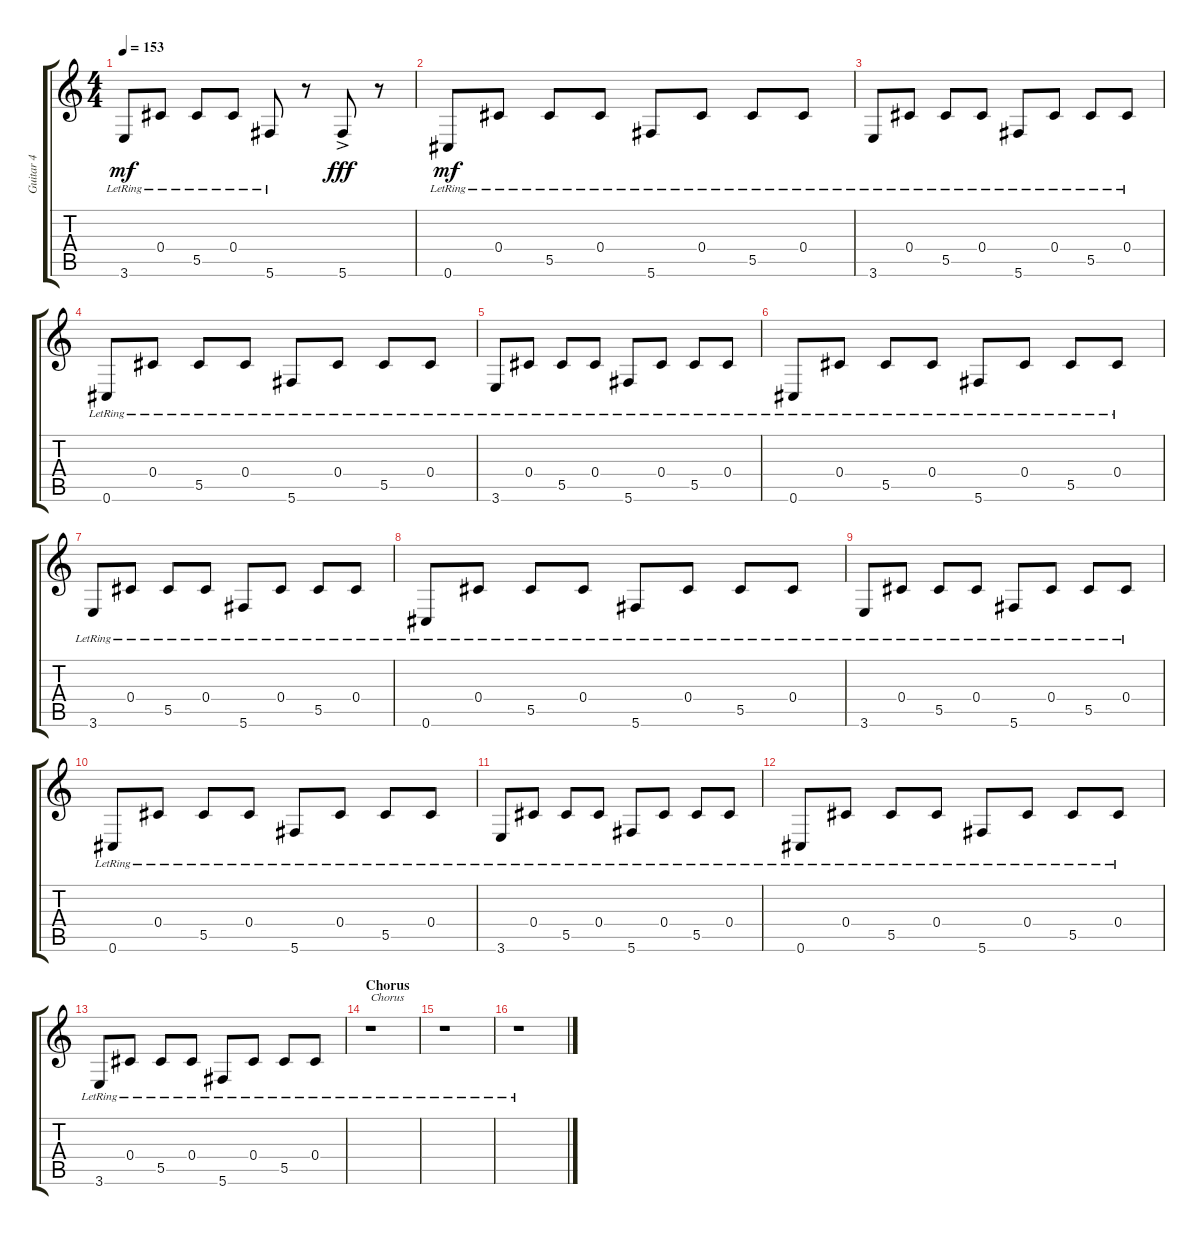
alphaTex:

\track ("Guitar 4" "Guitar 4") {instrument acousticguitarsteel}
\staff {score tabs}
\tuning (Eb4 Bb3 Gb3 Db3 Ab2 Db2) {hide}
\ts (4 4)
\tempo 153
\clef g2
\ks c
3.6{lr}.8{dy mf} 0.4{lr}.8 5.5{lr}.8 0.4{lr}.8 5.6{lr}.8 r.8 5.6{ac}.8{dy fff} r.8 |
0.6{lr}.8{dy mf} 0.4{lr}.8 5.5{lr}.8 0.4{lr}.8 5.6{lr}.8 0.4{lr}.8 5.5{lr}.8 0.4{lr}.8 |
3.6{lr}.8 0.4{lr}.8 5.5{lr}.8 0.4{lr}.8 5.6{lr}.8 0.4{lr}.8 5.5{lr}.8 0.4{lr}.8 |
0.6{lr}.8 0.4{lr}.8 5.5{lr}.8 0.4{lr}.8 5.6{lr}.8 0.4{lr}.8 5.5{lr}.8 0.4{lr}.8 |
3.6{lr}.8 0.4{lr}.8 5.5{lr}.8 0.4{lr}.8 5.6{lr}.8 0.4{lr}.8 5.5{lr}.8 0.4{lr}.8 |
0.6{lr}.8 0.4{lr}.8 5.5{lr}.8 0.4{lr}.8 5.6{lr}.8 0.4{lr}.8 5.5{lr}.8 0.4{lr}.8 |
3.6{lr}.8 0.4{lr}.8 5.5{lr}.8 0.4{lr}.8 5.6{lr}.8 0.4{lr}.8 5.5{lr}.8 0.4{lr}.8 |
0.6{lr}.8 0.4{lr}.8 5.5{lr}.8 0.4{lr}.8 5.6{lr}.8 0.4{lr}.8 5.5{lr}.8 0.4{lr}.8 |
3.6{lr}.8 0.4{lr}.8 5.5{lr}.8 0.4{lr}.8 5.6{lr}.8 0.4{lr}.8 5.5{lr}.8 0.4{lr}.8 |
0.6{lr}.8 0.4{lr}.8 5.5{lr}.8 0.4{lr}.8 5.6{lr}.8 0.4{lr}.8 5.5{lr}.8 0.4{lr}.8 |
3.6{lr}.8 0.4{lr}.8 5.5{lr}.8 0.4{lr}.8 5.6{lr}.8 0.4{lr}.8 5.5{lr}.8 0.4{lr}.8 |
0.6{lr}.8 0.4{lr}.8 5.5{lr}.8 0.4{lr}.8 5.6{lr}.8 0.4{lr}.8 5.5{lr}.8 0.4{lr}.8 |
3.6{lr}.8 0.4{lr}.8 5.5{lr}.8 0.4{lr}.8 5.6{lr}.8 0.4{lr}.8 5.5{lr}.8 0.4{lr}.8 |
\section ("" "Chorus")
r.1{txt "Chorus"} |
r.1 |
r.1
